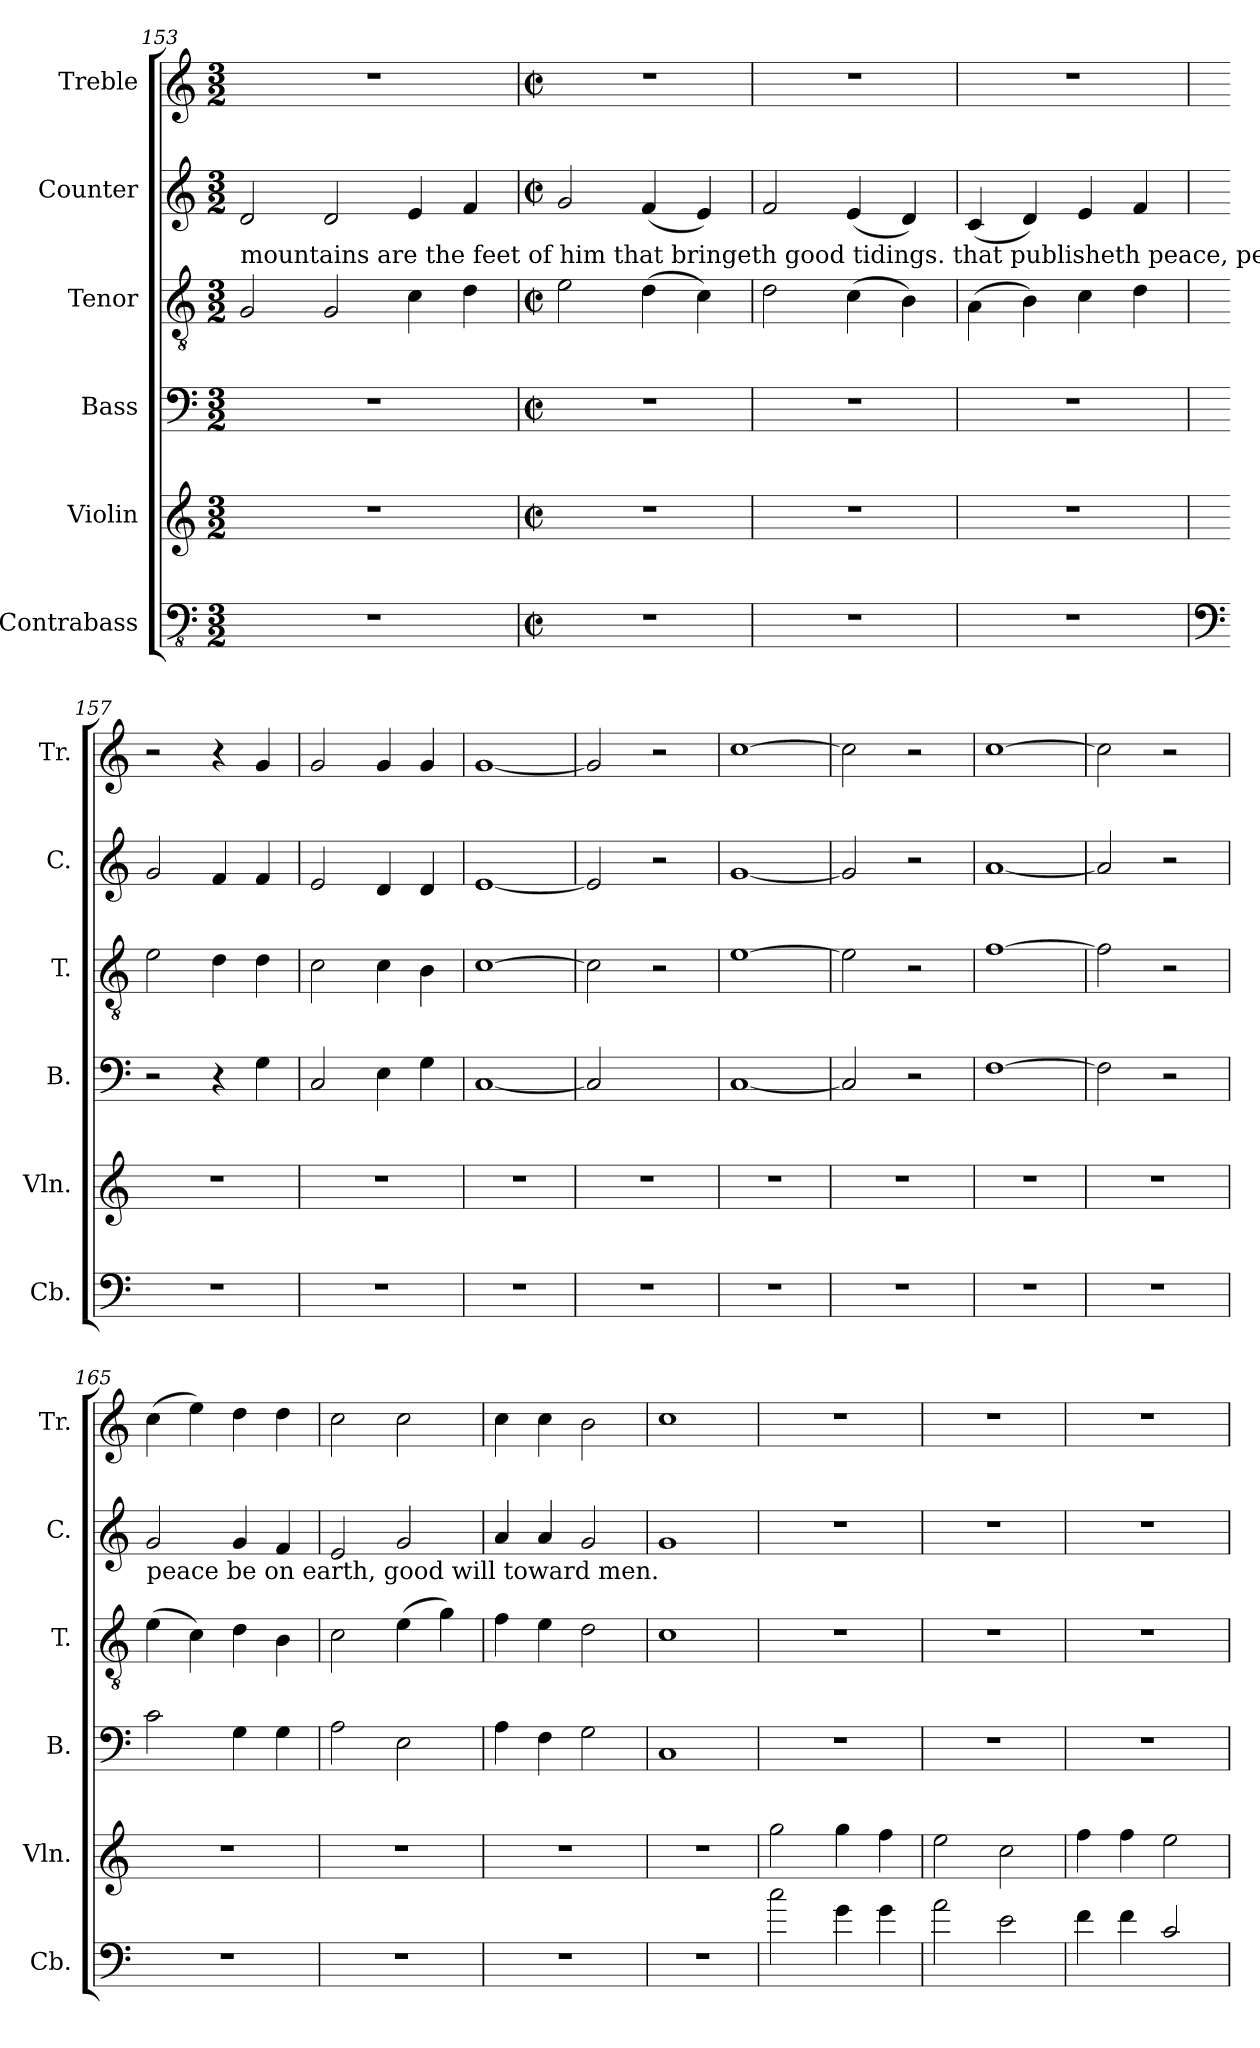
**kern	**kern	**kern	**kern	**kern	**kern
*part6	*part5	*part4	*part3	*part2	*part1
*staff6	*staff5	*staff4	*staff3	*staff2	*staff1
*I"Contrabass	*I"Violin	*I"Bass	*I"Tenor	*I"Counter	*I"Treble
*I'Cb.	*I'Vln.	*I'B.	*I'T.	*I'C.	*I'Tr.
!!LO:LB:g=z
*clefFv4	*clefG2	*clefF4	*clefGv2	*clefG2	*clefG2
*ITrd7c12	*	*	*	*	*
*k[]	*k[]	*k[]	*k[]	*k[]	*k[]
*M3/2	*M3/2	*M3/2	*M3/2	*M3/2	*M3/2
=153	=153	=153	=153	=153	=153
!	!	!	!	!LO:TX:b:t=mountains are the feet  of  him  that    bringeth good tidings. that publisheth peace,                peace, ___            peace, ___	!
1.r	1.r	1.r	2G/	2d/	1.r
.	.	.	2G/	2d/	.
.	.	.	4c\	4e/	.
.	.	.	4d\	4f/	.
=154	=154	=154	=154	=154	=154
*M2/2	*M2/2	*M2/2	*M2/2	*M2/2	*M2/2
*met(c|)	*met(c|)	*met(c|)	*met(c|)	*met(c|)	*met(c|)
1r	1r	1r	2e\	2g/	1r
.	.	.	(4d\	(4f/	.
.	.	.	4c\)	4e/)	.
=155	=155	=155	=155	=155	=155
1r	1r	1r	2d\	2f/	1r
.	.	.	(4c\	(4e/	.
.	.	.	4B\)	4d/)	.
=156	=156	=156	=156	=156	=156
1r	1r	1r	(4A\	(4c/	1r
.	.	.	4B\)	4d/)	.
.	.	.	4c\	4e/	.
.	.	.	4d\	4f/	.
=157	=157	=157	=157	=157	=157
*clefF4	*	*	*	*	*
1r	1r	2r	2e\	2g/	2r
.	.	4r	4d\	4f/	4r
.	.	4G\	4d\	4f/	4g/
=158	=158	=158	=158	=158	=158
1r	1r	2C/	2c\	2e/	2g/
.	.	4E\	4c\	4d/	4g/
.	.	4G\	4B\	4d/	4g/
=159	=159	=159	=159	=159	=159
1r	1r	[1C	[1c	[1e	[1g
=160	=160	=160	=160	=160	=160
1r	1r	2C/]	2c\]	2e/]	2g/]
.	.	2ryy	2r	2r	2r
=161	=161	=161	=161	=161	=161
1r	1r	[1C	[1e	[1g	[1cc
=162	=162	=162	=162	=162	=162
1r	1r	2C/]	2e\]	2g/]	2cc\]
.	.	2r	2r	2r	2r
=163	=163	=163	=163	=163	=163
1r	1r	[1F	[1f	[1a	[1cc
=164	=164	=164	=164	=164	=164
1r	1r	2F\]	2f\]	2a/]	2cc\]
.	.	2r	2r	2r	2r
!!LO:LB:g=z
=165	=165	=165	=165	=165	=165
!	!	!	!	!LO:TX:b:t=peace be on earth, good  will  toward men.	!
1r	1r	2c\	(4e\	2g/	(4cc\
.	.	.	4c\)	.	4ee\)
.	.	4G\	4d\	4g/	4dd\
.	.	4G\	4B\	4f/	4dd\
=166	=166	=166	=166	=166	=166
1r	1r	2A\	2c\	2e/	2cc\
.	.	2E\	(4e\	2g/	2cc\
.	.	.	4g\)	.	.
=167	=167	=167	=167	=167	=167
1r	1r	4A\	4f\	4a/	4cc\
.	.	4F\	4e\	4a/	4cc\
.	.	2G\	2d\	2g/	2b\
=168	=168	=168	=168	=168	=168
1r	1r	1C	1c	1g	1cc
=169	=169	=169	=169	=169	=169
2c\	2gg\	1r	1r	1r	1r
4G\	4gg\	.	.	.	.
4G\	4ff\	.	.	.	.
=170	=170	=170	=170	=170	=170
2A\	2ee\	1r	1r	1r	1r
2E\	2cc\	.	.	.	.
=171	=171	=171	=171	=171	=171
4F\	4ff\	1r	1r	1r	1r
4F\	4ff\	.	.	.	.
2C/	2ee\	.	.	.	.
=	=	=	=	=	=
*-	*-	*-	*-	*-	*-
